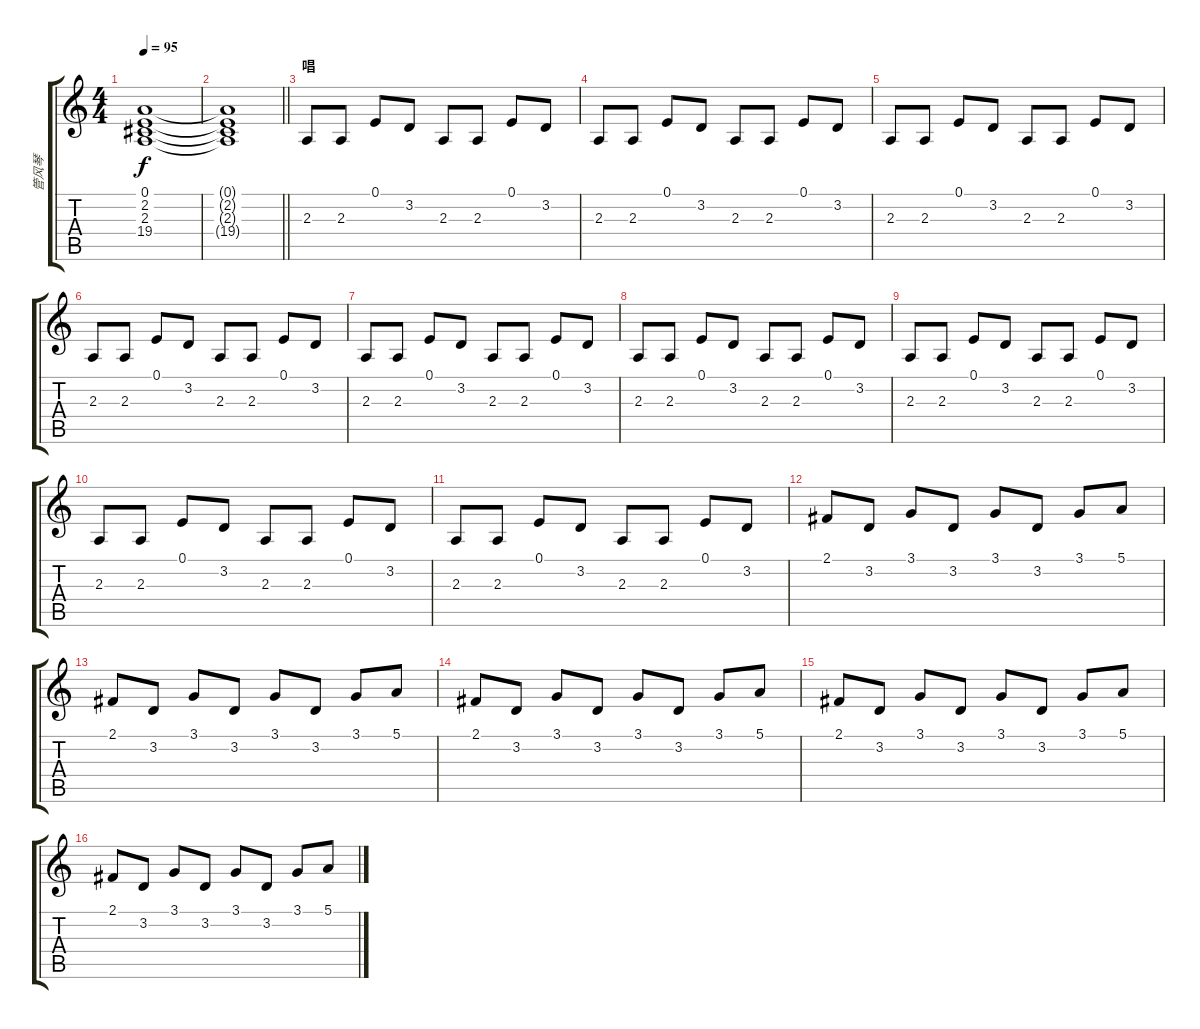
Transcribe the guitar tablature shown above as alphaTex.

\track ("管风琴" "管风琴") {instrument tangoaccordion}
\staff {score tabs}
\tuning (E4 B3 G3 D3 A2 E2) {hide}
\ts (4 4)
\tempo 95
\clef g2
\ks c
(0.1{t} 2.2{t} 2.3{t} 19.4{t}).1{dy f} |
\barLineRight lightlight
(0.1{t} 2.2{t} 2.3{t} 19.4{t}).1 |
\section ("" "唱")
2.3.8 2.3.8 0.1.8 3.2.8 2.3.8 2.3.8 0.1.8 3.2.8 |
2.3.8 2.3.8 0.1.8 3.2.8 2.3.8 2.3.8 0.1.8 3.2.8 |
2.3.8 2.3.8 0.1.8 3.2.8 2.3.8 2.3.8 0.1.8 3.2.8 |
2.3.8 2.3.8 0.1.8 3.2.8 2.3.8 2.3.8 0.1.8 3.2.8 |
2.3.8 2.3.8 0.1.8 3.2.8 2.3.8 2.3.8 0.1.8 3.2.8 |
2.3.8 2.3.8 0.1.8 3.2.8 2.3.8 2.3.8 0.1.8 3.2.8 |
2.3.8 2.3.8 0.1.8 3.2.8 2.3.8 2.3.8 0.1.8 3.2.8 |
2.3.8 2.3.8 0.1.8 3.2.8 2.3.8 2.3.8 0.1.8 3.2.8 |
2.3.8 2.3.8 0.1.8 3.2.8 2.3.8 2.3.8 0.1.8 3.2.8 |
2.1.8 3.2.8 3.1.8 3.2.8 3.1.8 3.2.8 3.1.8 5.1.8 |
2.1.8 3.2.8 3.1.8 3.2.8 3.1.8 3.2.8 3.1.8 5.1.8 |
2.1.8 3.2.8 3.1.8 3.2.8 3.1.8 3.2.8 3.1.8 5.1.8 |
2.1.8 3.2.8 3.1.8 3.2.8 3.1.8 3.2.8 3.1.8 5.1.8 |
2.1.8 3.2.8 3.1.8 3.2.8 3.1.8 3.2.8 3.1.8 5.1.8
